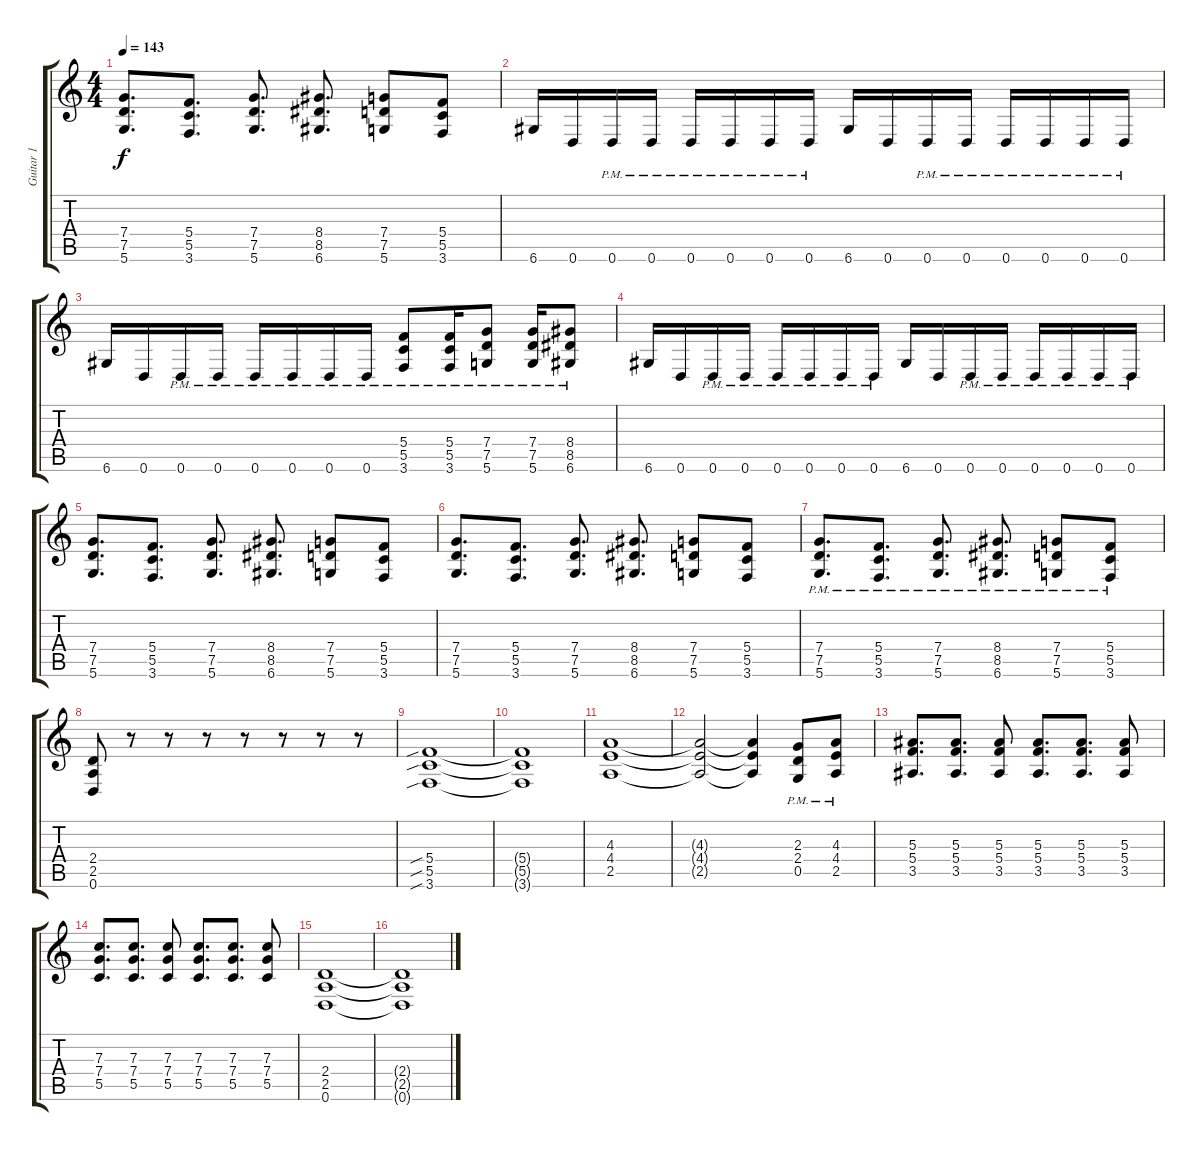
\track ("Guitar 1" "Guitar 1") {instrument distortionguitar}
\staff {score tabs}
\tuning (D4 A3 F3 C3 G2 D2) {hide}
\ts (4 4)
\tempo 143
\clef g2
\ks c
(7.4 7.5 5.6).8{d dy f} (5.4 5.5 3.6).8{d} (7.4 7.5 5.6).8{d} (8.4 8.5 6.6).8{d} (7.4 7.5 5.6).8 (5.4 5.5 3.6).8 |
6.6.16 0.6.16 0.6{pm}.16 0.6{pm}.16 0.6{pm}.16 0.6{pm}.16 0.6{pm}.16 0.6{pm}.16 6.6.16 0.6.16 0.6{pm}.16 0.6{pm}.16 0.6{pm}.16 0.6{pm}.16 0.6{pm}.16 0.6{pm}.16 |
6.6.16 0.6.16 0.6{pm}.16 0.6{pm}.16 0.6{pm}.16 0.6{pm}.16 0.6{pm}.16 0.6{pm}.16 (5.4{pm} 5.5{pm} 3.6{pm}).8 (5.4{pm} 5.5{pm} 3.6{pm}).16 (7.4{pm} 7.5{pm} 5.6{pm}).8 (7.4{pm} 7.5{pm} 5.6{pm}).16 (8.4{pm} 8.5{pm} 6.6{pm}).8 |
6.6.16 0.6.16 0.6{pm}.16 0.6{pm}.16 0.6{pm}.16 0.6{pm}.16 0.6{pm}.16 0.6{pm}.16 6.6.16 0.6.16 0.6{pm}.16 0.6{pm}.16 0.6{pm}.16 0.6{pm}.16 0.6{pm}.16 0.6{pm}.16 |
(7.4 7.5 5.6).8{d} (5.4 5.5 3.6).8{d} (7.4 7.5 5.6).8{d} (8.4 8.5 6.6).8{d} (7.4 7.5 5.6).8 (5.4 5.5 3.6).8 |
(7.4 7.5 5.6).8{d} (5.4 5.5 3.6).8{d} (7.4 7.5 5.6).8{d} (8.4 8.5 6.6).8{d} (7.4 7.5 5.6).8 (5.4 5.5 3.6).8 |
(7.4{pm} 7.5{pm} 5.6{pm}).8{d} (5.4{pm} 5.5{pm} 3.6{pm}).8{d} (7.4{pm} 7.5{pm} 5.6{pm}).8{d} (8.4{pm} 8.5{pm} 6.6{pm}).8{d} (7.4{pm} 7.5{pm} 5.6{pm}).8 (5.4{pm} 5.5{pm} 3.6{pm}).8 |
(2.4 2.5 0.6).8 r.8 r.8 r.8 r.8 r.8 r.8 r.8 |
(5.4{sib} 5.5{sib} 3.6{sib}).1 |
(5.4{t} 5.5{t} 3.6{t}).1 |
(4.3 4.4 2.5).1 |
(4.3{t} 4.4{t} 2.5{t}).2 (4.3{t} 4.4{t} 2.5{t}).4 (2.3{pm} 2.4{pm} 0.5{pm}).8 (4.3{pm} 4.4{pm} 2.5{pm}).8 |
(5.3 5.4 3.5).8{d} (5.3 5.4 3.5).8{d} (5.3 5.4 3.5).8 (5.3 5.4 3.5).8{d} (5.3 5.4 3.5).8{d} (5.3 5.4 3.5).8 |
(7.3 7.4 5.5).8{d} (7.3 7.4 5.5).8{d} (7.3 7.4 5.5).8 (7.3 7.4 5.5).8{d} (7.3 7.4 5.5).8{d} (7.3 7.4 5.5).8 |
(2.4 2.5 0.6).1 |
(2.4{t} 2.5{t} 0.6{t}).1
